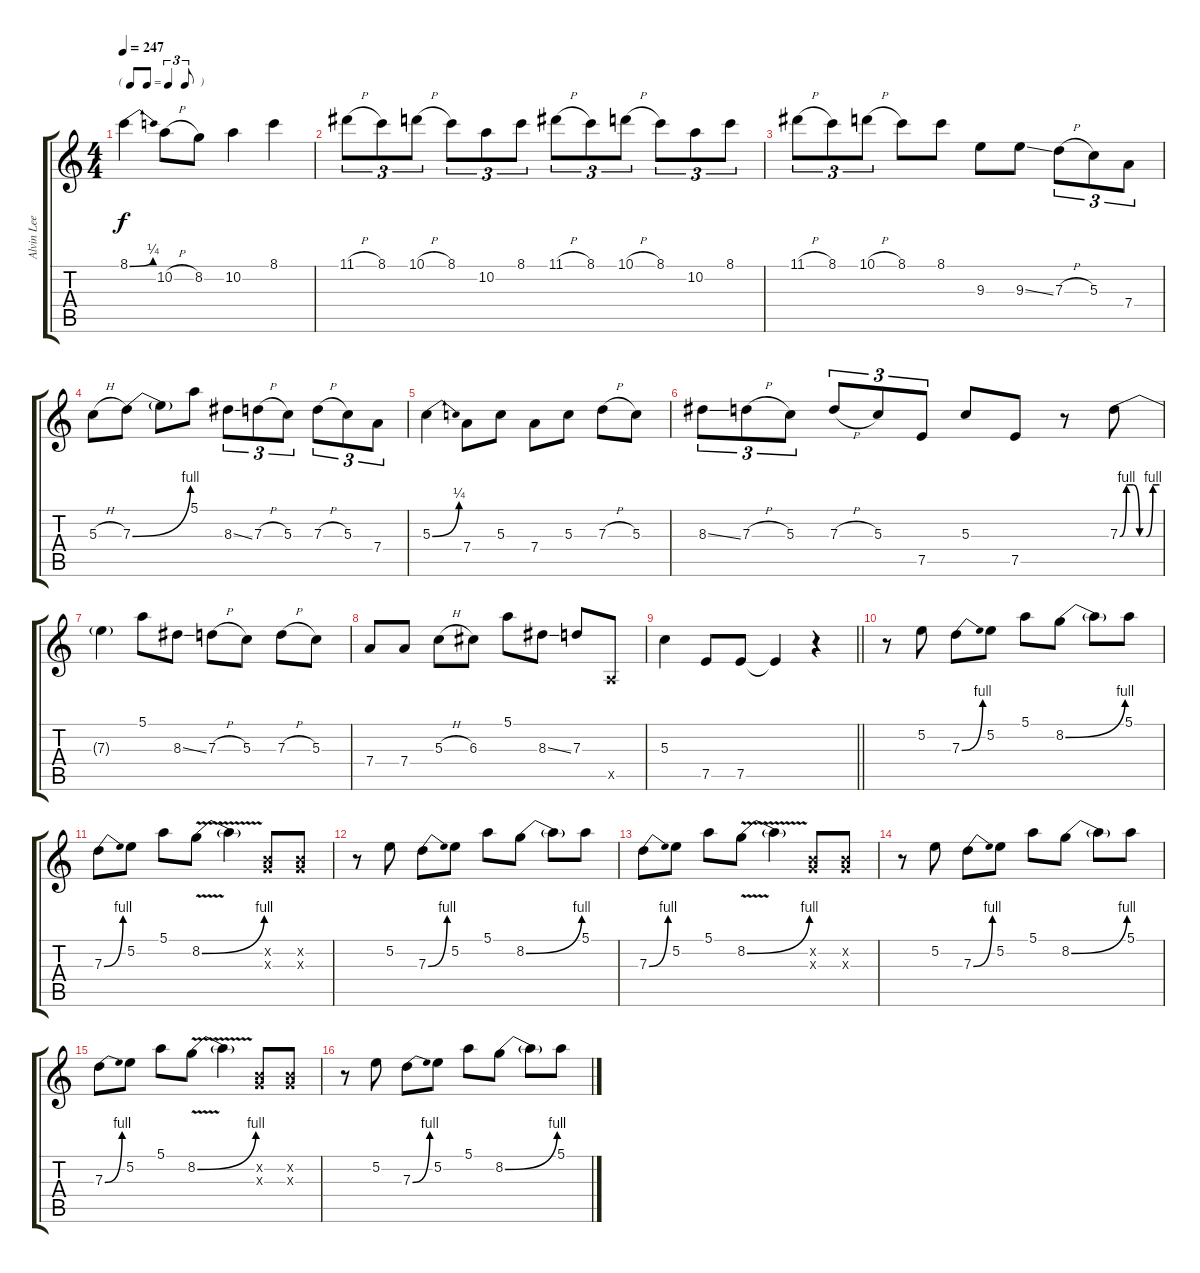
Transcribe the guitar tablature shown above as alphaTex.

\track ("Alvin Lee" "Alvin Lee") {instrument overdrivenguitar}
\staff {score tabs}
\tuning (E4 B3 G3 D3 A2 E2) {hide}
\ts (4 4)
\tf triplet8th
\tempo 247
\clef g2
\ks c
8.1{be (bend 0 0 60 1)}.4{dy f} 10.2{h}.8 8.2.8 10.2.4 8.1.4 |
11.1{h}.8{tu (3 2)} 8.1.8{tu (3 2)} 10.1{h}.8{tu (3 2)} 8.1.8{tu (3 2)} 10.2.8{tu (3 2)} 8.1.8{tu (3 2)} 11.1{h}.8{tu (3 2)} 8.1.8{tu (3 2)} 10.1{h}.8{tu (3 2)} 8.1.8{tu (3 2)} 10.2.8{tu (3 2)} 8.1.8{tu (3 2)} |
11.1{h}.8{tu (3 2)} 8.1.8{tu (3 2)} 10.1{h}.8{tu (3 2)} 8.1.8 8.1.8 9.3.8 9.3{ss}.8 7.3{h}.8{tu (3 2)} 5.3.8{tu (3 2)} 7.4.8{tu (3 2)} |
5.3{h}.8 7.3{be (bend 0 0 60 4)}.8 7.3{t}.8 5.1.8 8.3{ss}.8{tu (3 2)} 7.3{h}.8{tu (3 2)} 5.3.8{tu (3 2)} 7.3{h}.8{tu (3 2)} 5.3.8{tu (3 2)} 7.4.8{tu (3 2)} |
5.3{be (bend 0 0 60 1)}.4 7.4.8 5.3.8 7.4.8 5.3.8 7.3{h}.8 5.3.8 |
8.3{ss}.8{tu (3 2)} 7.3{h}.8{tu (3 2)} 5.3.8{tu (3 2)} 7.3{h}.8{tu (3 2)} 5.3.8{tu (3 2)} 7.5.8{tu (3 2)} 5.3.8 7.5.8 r.8 7.3{be (custom 0 0 10 4 20 4 30 0 40 0 50 4 60 4)}.8 |
7.3{t}.4 5.1.8 8.3{ss}.8 7.3{h}.8 5.3.8 7.3{h}.8 5.3.8 |
7.4.8 7.4.8 5.3{h}.8 6.3.8 5.1.8 8.3{ss}.8 7.3.8 0.5{x}.8 |
\barLineRight lightlight
5.3.4 7.5.8 7.5.8 7.5{t}.4 r.4 |
r.8 5.2.8 7.3{be (bend 0 0 60 4)}.8 5.2.8 5.1.8 8.2{be (bend 0 0 60 4)}.8 8.2{t}.8 5.1.8 |
7.3{be (bend 0 0 60 4)}.8 5.2.8 5.1.8 8.2{be (bend 0 0 60 4) v}.8 8.2{t}.4 (0.2{x} 0.3{x}).8 (0.2{x} 0.3{x}).8 |
r.8 5.2.8 7.3{be (bend 0 0 60 4)}.8 5.2.8 5.1.8 8.2{be (bend 0 0 60 4)}.8 8.2{t}.8 5.1.8 |
7.3{be (bend 0 0 60 4)}.8 5.2.8 5.1.8 8.2{be (bend 0 0 60 4) v}.8 8.2{t}.4 (0.2{x} 0.3{x}).8 (0.2{x} 0.3{x}).8 |
r.8 5.2.8 7.3{be (bend 0 0 60 4)}.8 5.2.8 5.1.8 8.2{be (bend 0 0 60 4)}.8 8.2{t}.8 5.1.8 |
7.3{be (bend 0 0 60 4)}.8 5.2.8 5.1.8 8.2{be (bend 0 0 60 4) v}.8 8.2{t}.4 (0.2{x} 0.3{x}).8 (0.2{x} 0.3{x}).8 |
r.8 5.2.8 7.3{be (bend 0 0 60 4)}.8 5.2.8 5.1.8 8.2{be (bend 0 0 60 4)}.8 8.2{t}.8 5.1.8
